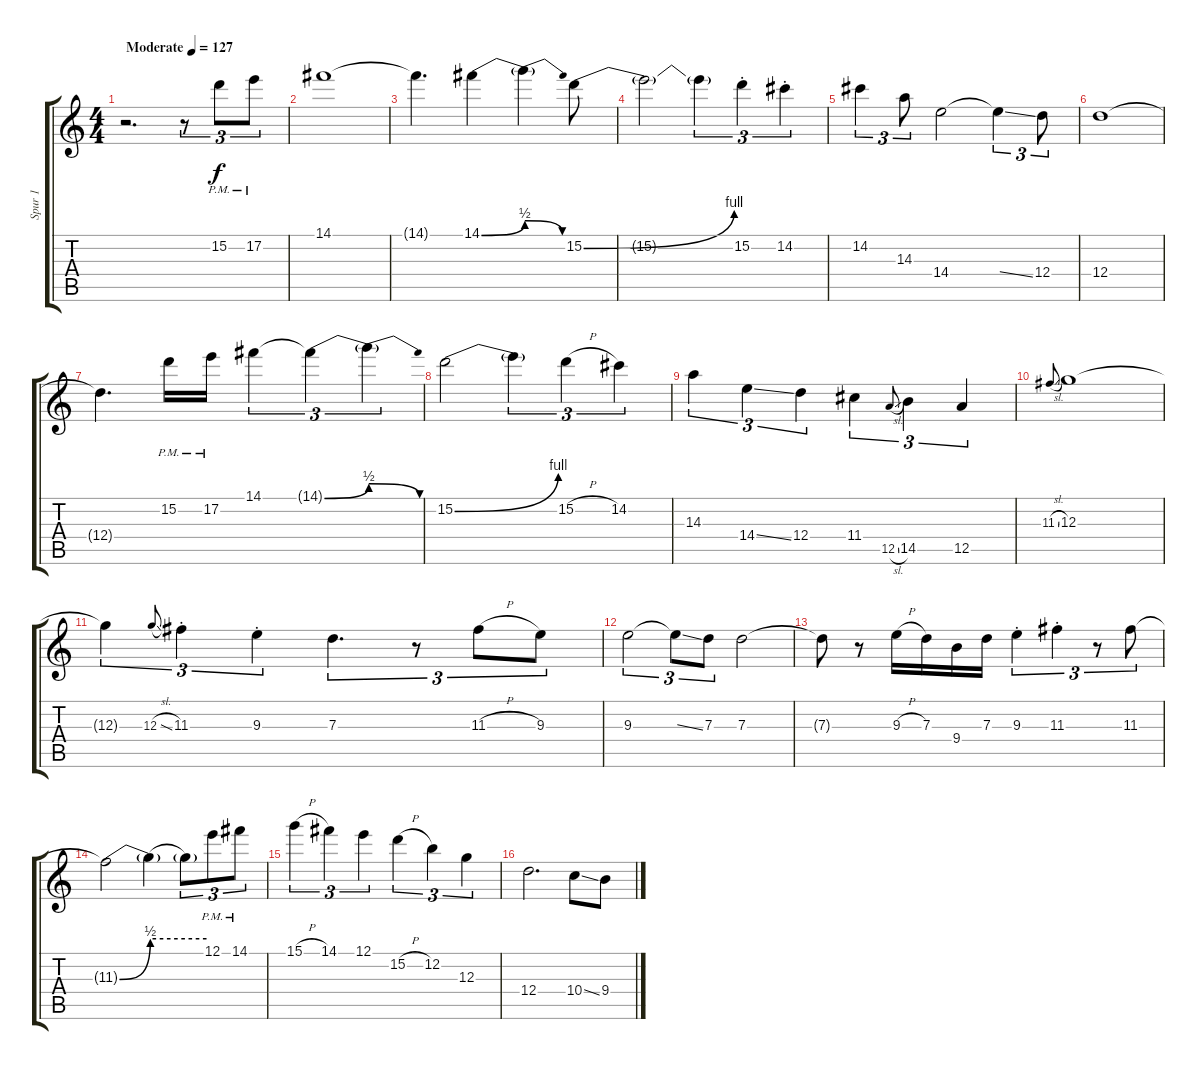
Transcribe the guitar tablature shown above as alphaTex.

\track ("Spur 1" "Spur 1") {instrument distortionguitar}
\staff {score tabs}
\tuning (E4 B3 G3 D3 A2 E2) {hide}
\ts (4 4)
\tempo (127 "Moderate")
\clef g2
\ks c
r.2{d dy f instrument distortionguitar} r.8{tu (3 2)} 15.2{pm}.8{tu (3 2)} 17.2{pm}.8{tu (3 2)} |
14.1.1 |
14.1{t}.4{d} 14.1{be (bend 0 0 60 2)}.4 14.1{be (release 0 2 60 0) t}.4 15.2{be (bend 0 0 60 4)}.8 |
15.2{t}.2 15.2{t}.4{tu (3 2)} 15.2{st}.4{tu (3 2)} 14.2{st}.4{tu (3 2)} |
14.2.4{tu (3 2)} 14.3.8{tu (3 2)} 14.4.2 14.4{ss t}.4{tu (3 2)} 12.4.8{tu (3 2)} |
12.4.1 |
12.4{t}.4{d} 15.2{pm}.16 17.2{pm}.16 14.1.4{tu (3 2)} 14.1{be (bend 0 0 60 2) t}.4{tu (3 2)} 14.1{be (release 0 2 60 0) t}.4{tu (3 2)} |
15.2{be (bend 0 0 60 4)}.2 15.2{t}.4{tu (3 2)} 15.2{h}.4{tu (3 2)} 14.2.4{tu (3 2)} |
14.3.4{tu (3 2)} 14.4{ss}.4{tu (3 2)} 12.4.4{tu (3 2)} 11.4.4{tu (3 2)} 12.5{sl}.8{gr onbeat} 14.5.4{tu (3 2)} 12.5.4{tu (3 2)} |
11.3{sl}.8{gr onbeat} 12.3.1 |
12.3{t}.4{tu (3 2)} 12.3{sl}.8{gr onbeat} 11.3{st}.4{tu (3 2)} 9.3{st}.4{tu (3 2)} 7.3.4{d tu (3 2)} r.8{tu (3 2)} 11.3{h}.8{tu (3 2)} 9.3.8{tu (3 2)} |
9.3.2{tu (3 2)} 9.3{ss t}.8{tu (3 2)} 7.3.8{tu (3 2)} 7.3.2 |
7.3{t}.8 r.8 9.3{h}.16 7.3.16 9.4.16 7.3.16 9.3{st}.4{tu (3 2)} 11.3{st}.4{tu (3 2)} r.8{tu (3 2)} 11.3.8{tu (3 2)} |
11.3{be (bend 0 0 60 2) t}.2 11.3{be (hold 0 2 60 2) t}.4 11.3{t}.8{tu (3 2)} 12.1{pm}.8{tu (3 2)} 14.1{pm}.8{tu (3 2)} |
15.1{h}.4{tu (3 2)} 14.1.4{tu (3 2)} 12.1.4{tu (3 2)} 15.2{h}.4{tu (3 2)} 12.2.4{tu (3 2)} 12.3.4{tu (3 2)} |
12.4.2{d} 10.4{ss}.8 9.4.8
